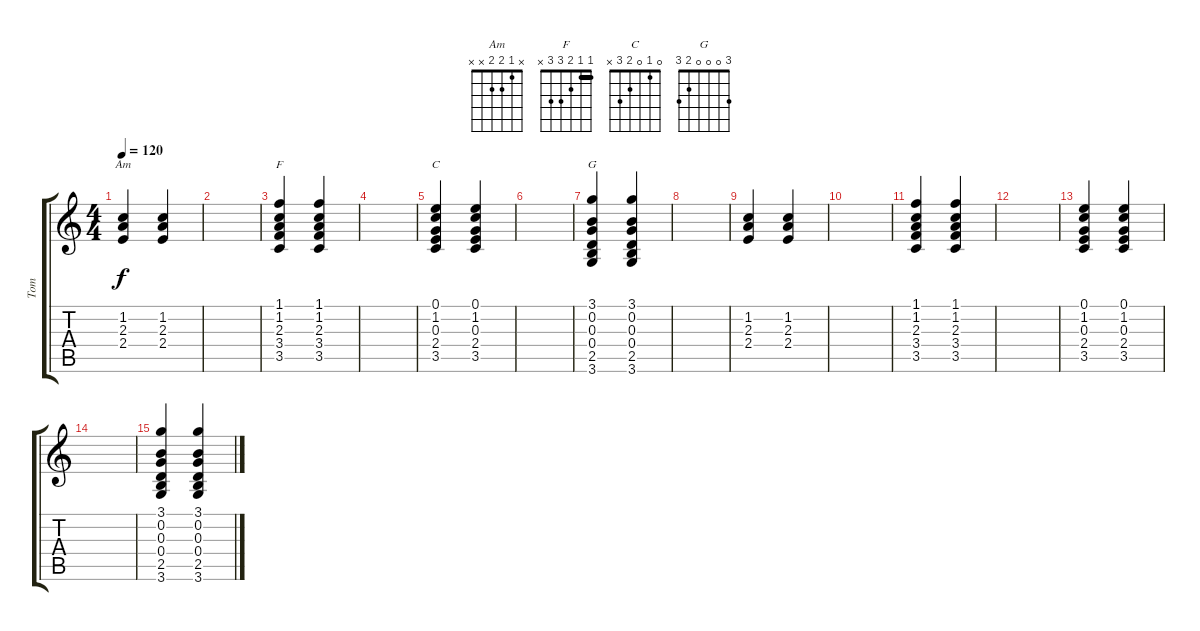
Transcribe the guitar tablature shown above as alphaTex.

\track ("Tom" "Tom") {instrument acousticguitarsteel}
\staff {score tabs}
\tuning (E4 B3 G3 D3 A2 E2) {hide}
\chord ("Am" x 1 2 2 x x)
\chord ("F" 1 1 2 3 3 x) {barre 1}
\chord ("C" 0 1 0 2 3 x)
\chord ("G" 3 0 0 0 2 3)
\ts (4 4)
\tempo 120
\clef g2
\ks c
(1.2 2.3 2.4).4{ch "Am" dy f} (1.2 2.3 2.4).4 |
|
(1.1 1.2 2.3 3.4 3.5).4{ch "F"} (1.1 1.2 2.3 3.4 3.5).4 |
|
(0.1 1.2 0.3 2.4 3.5).4{ch "C"} (0.1 1.2 0.3 2.4 3.5).4 |
|
(3.1 0.2 0.3 0.4 2.5 3.6).4{ch "G"} (3.1 0.2 0.3 0.4 2.5 3.6).4 |
|
(1.2 2.3 2.4).4 (1.2 2.3 2.4).4 |
|
(1.1 1.2 2.3 3.4 3.5).4 (1.1 1.2 2.3 3.4 3.5).4 |
|
(0.1 1.2 0.3 2.4 3.5).4 (0.1 1.2 0.3 2.4 3.5).4 |
|
(3.1 0.2 0.3 0.4 2.5 3.6).4 (3.1 0.2 0.3 0.4 2.5 3.6).4
